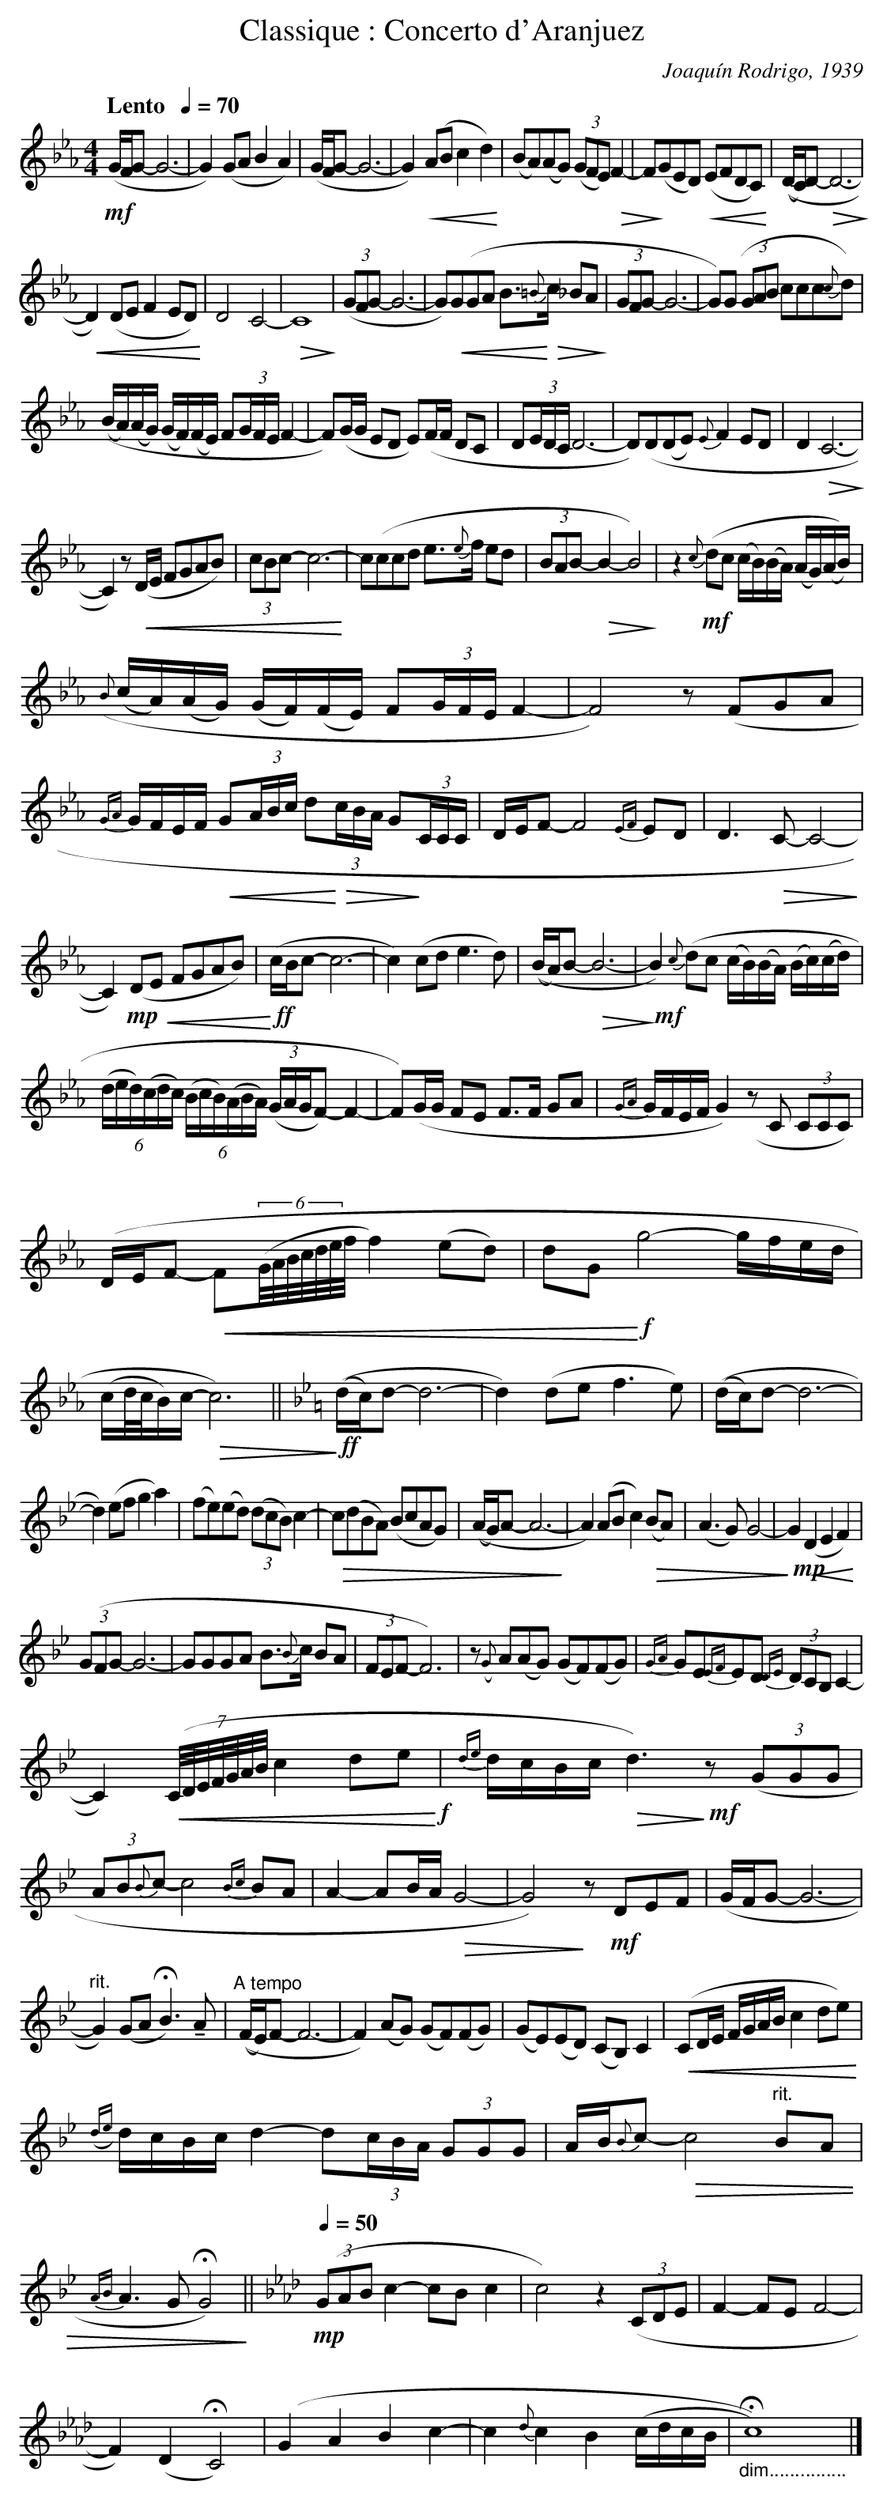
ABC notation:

X:1
T:Classique : Concerto d'Aranjuez
C:Joaquín Rodrigo, 1939
U:T = !trill!
U:P = !fermata!% Point d'orgue
U:L = !tenuto!% Louré
U:M = !accent!% Mphasis
M:4/4
L:1/8
Q:"Lento  "1/4=70
K:Ebmaj clef=treble
!mf!(G/2F/2G- G6- | G2) (GA B2 A2) | (G/2F/2G- G6- | G2) !<(! (AB c2 d2) !<)! | (BA)(AG) ((3GFE) !>(! F2- | F!>)!(GED) !<(! (EFDC) !<)! | ((D/2C/2)D- !>(! D6- !>)! |
!<(! D2) (DE F2 ED) !<)! | D4 C4- | !>(! C8 !>)! | ((3GFG- G6- | G)(!<(!GGA B!<)!>{=B}!>(!c _BA !>)! | (3GFG- G6- | G)(G (3GAB ccc{c}d) |
((B/2A/2)(A/2G/2) (G/2F/2)(F/2E/2) F(3G/2F/2E/2 F2- | F)(G/2G/2 ED E)(F/2F/2 DC | D(3E/2D/2C/2 D6- | D)(D(DE) {E}F2 ED | D2 !>(! C6- !>)! |
C2) z !<(! (D/2E/2 FGAB) | (3cBc- c6- !<)! | c(ccd e>{e}f ed | (3BAB- !>(! B2- B4) !>)! | z2 !mf! {c}(dc (c/2B/2)(B/2A/2) (A/2G/2)(A/2B/2)) |
({B}(c/2A/2)(A/2G/2) (G/2F/2)(F/2E/2) F(3G/2F/2E/2 F2- | F4) z(FGA | {GA}G/2F/2E/2F/2 !<(! G(3A/2B/2c/2 d!<)!!>(!(3c/2B/2A/2 G!>)!(3C/2C/2C/2 | D/2E/2F- F4 {EF}ED | D3 !>(! C- C4- !>)! |
C2) !mp!!<(!(DE FGAB) | !<)!!ff!(c/2B/2c- c6- | c2) (cd e3 d) | ((B/2A/2)B- !>(! B6- | !>)!!mf! B2){c}(dc (c/2B/2)(B/2A/2) (B/2c/2)(c/2d/2) |
(6(d/2e/2d/2)(c/2d/2c/2) (6(B/2c/2B/2)(A/2B/2A/2) ((3G/2A/2G/2F-) F2- | F)(G/2G/2 FE F>F GA | {GA}G/2F/2E/2F/2 G2) (zC (3CCC) |
(D/2E/2F- !<(! F((6G/4A/4B/4c/4d/4e/4f/4 f2) (ed) | dG !<)!!f!g4- g/2f/2e/2d/2 | (c/2d/4c/4B/2)c/2- !>(! c6-) || [K:Gm] !>)!!ff! ((d/2c/2)d- d6- | d2) (de f3 e) | ((d/2c/2)d- d6- |
d2) (ef g2 a2) | (fe)(ed) ((3dcB) c2- | !>(! c(dBA) (BcAG) | ((A/2G/2)A- A6- !>)! | A2) (AB c2) !>(! (BA) | (A3 G) G4- | !>)!!mp! G2 !<(! (D2 E2 F2) |
((3GFG- G6- | GGGA B>{B}c BA | (3FEF- F6) | z({G}A(AG) (GF)(FG) | {GA}GE{EF}ED {DE}(3DCB, C2- |
C2) !<(! ((7C/4D/4E/4F/4G/4A/4B/4 c2 de !<)!!f! | {de}d/2c/2B/2c/2 !>(!d3) !>)!!mf! z((3GGG | (3AB{B}c- c4 {Bc}BA | A2- AB/2A/2 !>(! G4- | G4) !>)! z !mf! DEF | (G/2F/2G- G6- |
"^rit."G2) (GA PB3) LA | "^A tempo" ((F/2E/2)F- F6- | F2) (AG) (GF)(FG) | (GE)(ED) (CB,) C2 | !<(! (CD/2E/2 F/2G/2A/2B/2 c2 de) !<)! |
({de}d/2c/2B/2c/2 d2- d(3c/2B/2A/2 (3GGG | A/2B/2{B}c- !>(! c4 "^rit." BA | {AB}A3 G PG4) !>)! || [K:Abmaj] [Q:1/4=50] !mp! ((3GAB c2- cB c2 | c4) z2 ((3CDE | F2- FE F4- |
F2) (D2 PC4) | (G2 A2 B2 c2- | c2 {d}c2 B2 (c/2d/2c/2B/2 | "_dim..............." Pc8)) y |]
